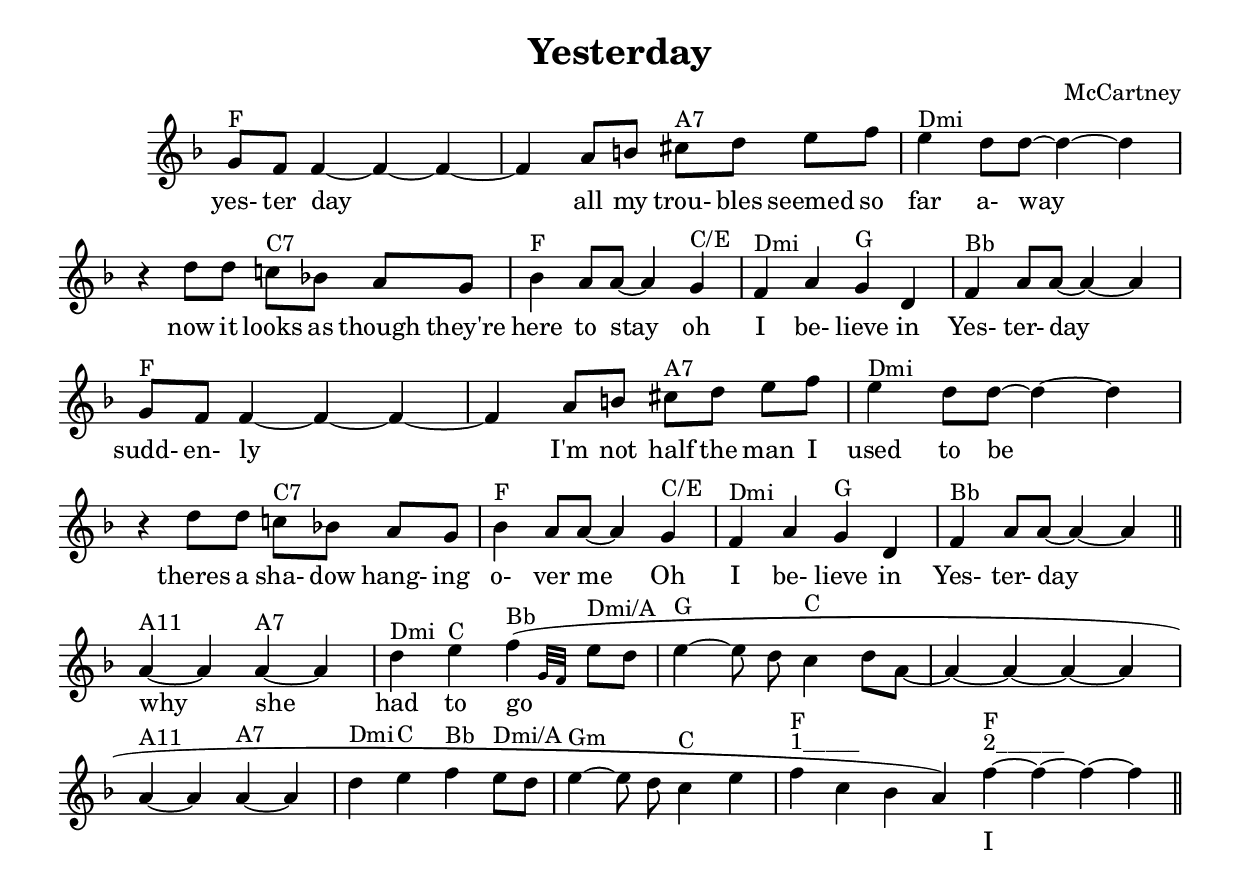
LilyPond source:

#(ly:set-option 'midi-extension "mid")
\version "2.12.3"
\include "english.ly"
\header{ 
title = "Yesterday"
composer = "McCartney"
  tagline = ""  % removed 
}
%{
 Filename: yesterday
Key: F
Mode: major
Title: Yesterday
Author: McCartney
Time: 4/4
EnteredBy: John Rothfield

      F             Em7   A7   *   Dmi  Dmi/C 
1) |  RS S -- --  | -- GM P#D NS | N DD -- -- |
      yes-ter day      all my trou-bles seemed so far a- way

  Bb    C7      F       C/E  Dmi G     Bb   F 
| -- DD Pm GR | m GG -- R- | S G R D | S GG - - |
                                   * 
now it looks as though they're here to stay oh I be-lieve in  Yes-ter-day

      F              Em7   A7    *   Dmi  Dmi/C 
2) |  RS S- -- --  | -- GM P#D  NS | N DD -- -- |
      sudd- en- ly   I'm  not half the  man I  used  to be

     Bb    C7      F       C/E  Dmi G     Bb   F 
   | -- DD Pm GR | m GG -- R- | S G R D | S GG - - :|
                                      *
        theres a sha-  dow hang-ing o-ver  me Oh I be-lieve in  Yes-ter-day


      A11  A7     Dmi
                    C Bb  Dmi/A      C        F
                      *RS      G 
3) || G -  G - |  D N S-  ND | N- -D P   DG | - - - - |
      why she     had  to  go  I  don't   know  she would- n't   say

     A11 A7    Dmi Bb Dmi/A      C      F           F
                 C         Gm           1_____      2______
                   *                    *           *           
   | G - G - | D N S- ND | N- -D P N | (S P m G) :| S - - -     ||
     I said some-thing wrong now I long for  yes-ter-day day 

 
 
 %}
  
melody = {
\once \override Staff.TimeSignature #'stencil = ##f
\clef treble
\key c \major
\autoBeamOn  
\cadenzaOn
\bar "|"  d'8[^"F" c'8] c'4~ c'4~  c'4~  \bar "|"  c'4  e'8[ fs'8] gs'8[^"A7" a'8] b'8[ c''8] \bar "|"  b'4^"Dmi" a'8[ a'8]~ a'4~  a'4  \bar "|" \break

\bar "|"  r4  a'8[ a'8] g'8[^"C7" f'8] e'8[ d'8] \bar "|"  f'4^"F" e'8[ e'8]~ e'4  d'4^"C/E"  \bar "|"  c'4^"Dmi" e'4 d'4^"G" a4 \bar "|"  c'4^"Bb" e'8[ e'8]~ e'4~ e'4 \bar "|" \break

\bar "|"  d'8[^"F" c'8] c'4~  c'4~  c'4~  \bar "|"  c'4  e'8[ fs'8] gs'8[^"A7" a'8] b'8[ c''8] \bar "|"  b'4^"Dmi" a'8[ a'8]~ a'4~  a'4  \bar "|" \break

\bar "|"  r4  a'8[ a'8] g'8[^"C7" f'8] e'8[ d'8] \bar "|"  f'4^"F" e'8[ e'8]~ e'4  d'4^"C/E"  \bar "|"  c'4^"Dmi" e'4 d'4^"G" a4 \bar "|"  c'4^"Bb" e'8[ e'8]~ e'4~ e'4 \bar ":|" \break

\bar "||"   e'4~^"A11" e'4 e'4~^"A7" e'4 \bar "|"  a'4^"Dmi" b'4^"C" \afterGrace c''4(^"Bb" { d'32[ c'32] }  b'8[^"Dmi/A" a'8] \bar "|"  b'4~^"G"  b'8 a'8 g'4^"C" a'8[ e'8]~ \bar "|"  e'4~ e'4~ e'4~ e'4 \bar "|" \break

\bar "|"  e'4~^"A11" e'4 e'4~^"A7" e'4 \bar "|"  a'4^"Dmi" b'4^"C" c''4^"Bb"  b'8[^"Dmi/A" a'8] \bar "|"  b'4~^"Gm"  b'8 a'8 g'4^"C" b'4 \bar "|"  c''4(^"1_____"^"F" g'4 f'4 e'4) \bar ":|"  c''4~^"2______"^"F" c''4~ c''4~ c''4 \bar "||"  \break

}

text = \lyricmode {
  yes- ter day all my trou- bles seemed so far a- way now it looks as though they're here to stay oh I be- lieve in Yes- ter- day sudd- en- ly I'm not half the man I used to be theres a sha- dow hang- ing o- ver me Oh I be- lieve in Yes- ter- day why she had to go I don't know she would- n't say I said some- thing wrong now I long for yes- ter- day day
}

\score{
\transpose c' f'
<<
  \new Voice = "one" {
    \melody
  }
  \new Lyrics \lyricsto "one" \text
>>
\layout {
  \context {
       \Score
    \remove "Bar_number_engraver"
  } 
  }
\midi { 
  \context {
    \Score
    tempoWholesPerMinute = #(ly:make-moment 200 4)
   }
 }
}
